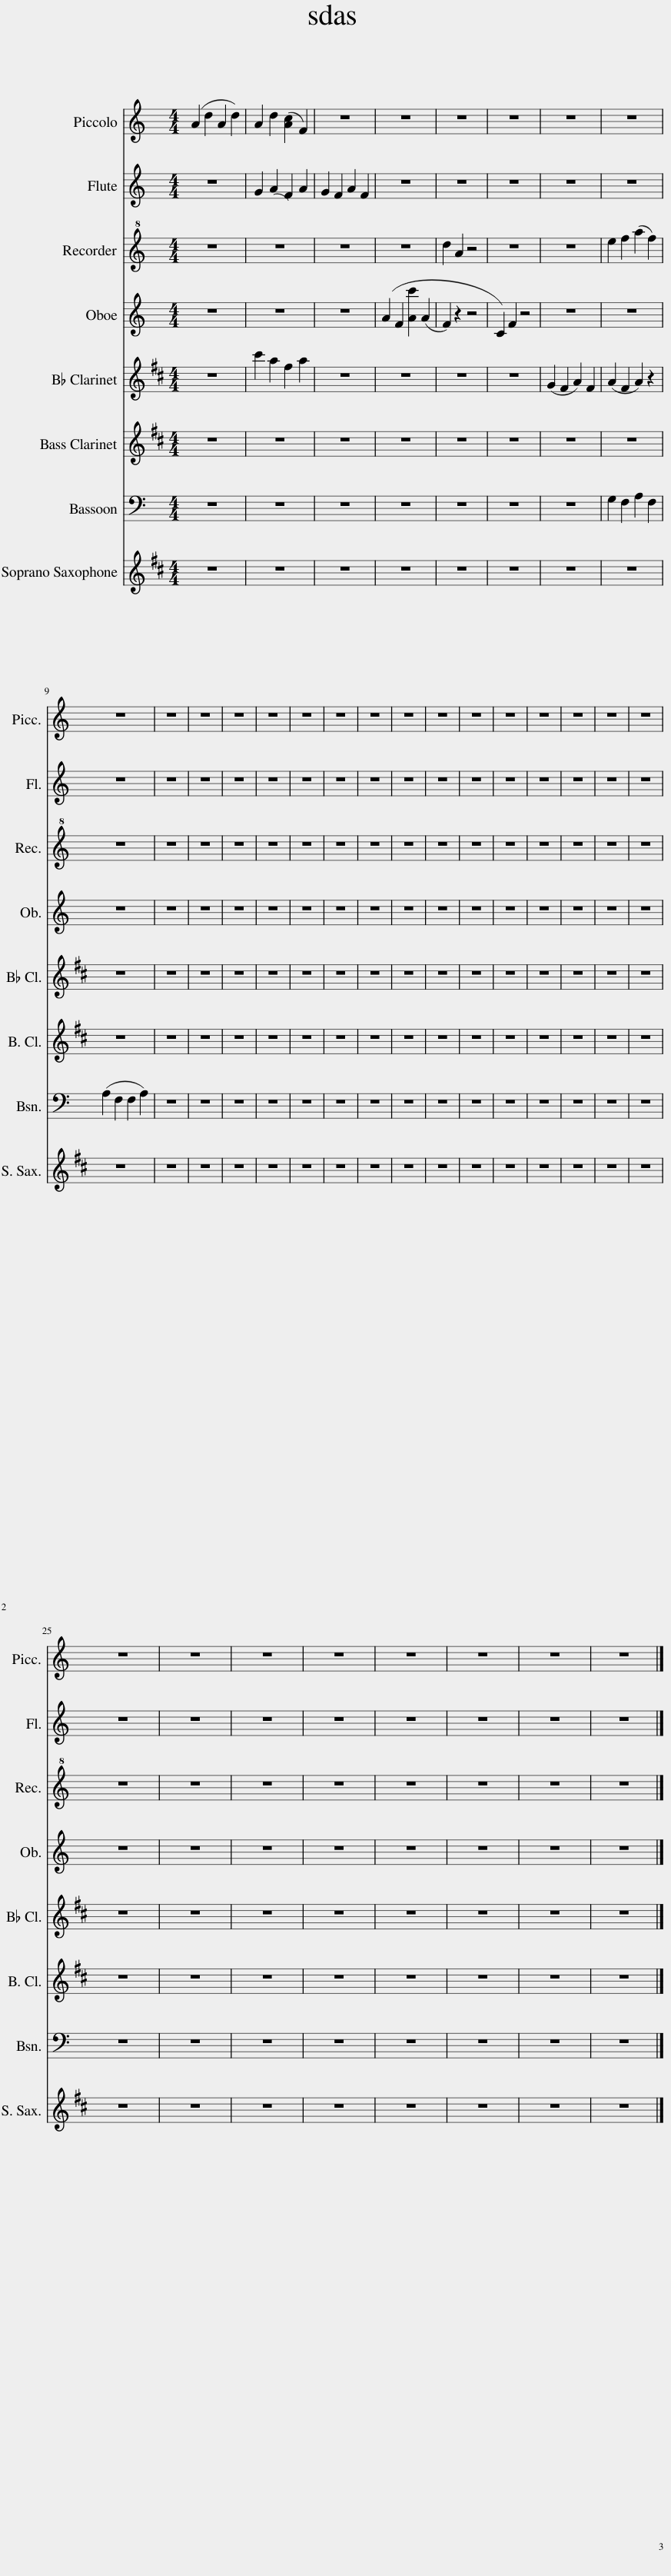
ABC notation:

X:1
%%score 1 2 3 4 5 6
L:1/8
M:4/4
I:linebreak $
K:C
V:1 treble transpose=12
V:2 treble
V:3 treble+8
V:4 treble
V:5 treble transpose=-2
V:6 bass
V:1
 (A2 d2 A2 d2) | A2 d2 ([Ac]2 F2) | z8 | z8 | z8 | %5
 z8 | z8 | z8 |$ z8 | z8 | %10
 z8 | z8 | z8 | z8 | z8 | %15
 z8 | z8 | z8 | z8 | z8 | %20
 z8 | z8 | z8 | z8 |$ z8 | %25
 z8 | z8 | z8 | z8 | z8 | %30
 z8 | z8 |] %32
V:2
 z8 | G2 (A2 F2) A2 | G2 F2 A2 F2 | z8 | z8 | %5
 z8 | z8 | z8 |$ z8 | z8 | %10
 z8 | z8 | z8 | z8 | z8 | %15
 z8 | z8 | z8 | z8 | z8 | %20
 z8 | z8 | z8 | z8 |$ z8 | %25
 z8 | z8 | z8 | z8 | z8 | %30
 z8 | z8 |] %32
V:3
 z8 | z8 | z8 | z8 | d2 A2 z4 | %5
 z8 | z8 | e2 f2 (a2 f2) |$ z8 | z8 | %10
 z8 | z8 | z8 | z8 | z8 | %15
 z8 | z8 | z8 | z8 | z8 | %20
 z8 | z8 | z8 | z8 |$ z8 | %25
 z8 | z8 | z8 | z8 | z8 | %30
 z8 | z8 |] %32
V:4
 z8 | z8 | z8 | (A2 F2 [Ac']2 (A2 | F2) z2 z4 | %5
 C2) F2 z4 | z8 | z8 |$ z8 | z8 | %10
 z8 | z8 | z8 | z8 | z8 | %15
 z8 | z8 | z8 | z8 | z8 | %20
 z8 | z8 | z8 | z8 |$ z8 | %25
 z8 | z8 | z8 | z8 | z8 | %30
 z8 | z8 |] %32
V:5
[K:D] z8 | c'2 a2 f2 a2 | z8 | z8 | z8 | %5
 z8 | (G2 F2 A2) F2 | (A2 F2 A2) z2 |$ z8 | z8 | %10
 z8 | z8 | z8 | z8 | z8 | %15
 z8 | z8 | z8 | z8 | z8 | %20
 z8 | z8 | z8 | z8 |$ z8 | %25
 z8 | z8 | z8 | z8 | z8 | %30
 z8 | z8 |] %32
V:6
 z8 | z8 | z8 | z8 | z8 | %5
 z8 | z8 | G,2 F,2 A,2 F,2 |$ (A,2 F,2 F,2 A,2) | z8 | %10
 z8 | z8 | z8 | z8 | z8 | %15
 z8 | z8 | z8 | z8 | z8 | %20
 z8 | z8 | z8 | z8 |$ z8 | %25
 z8 | z8 | z8 | z8 | z8 | %30
 z8 | z8 |] %32
